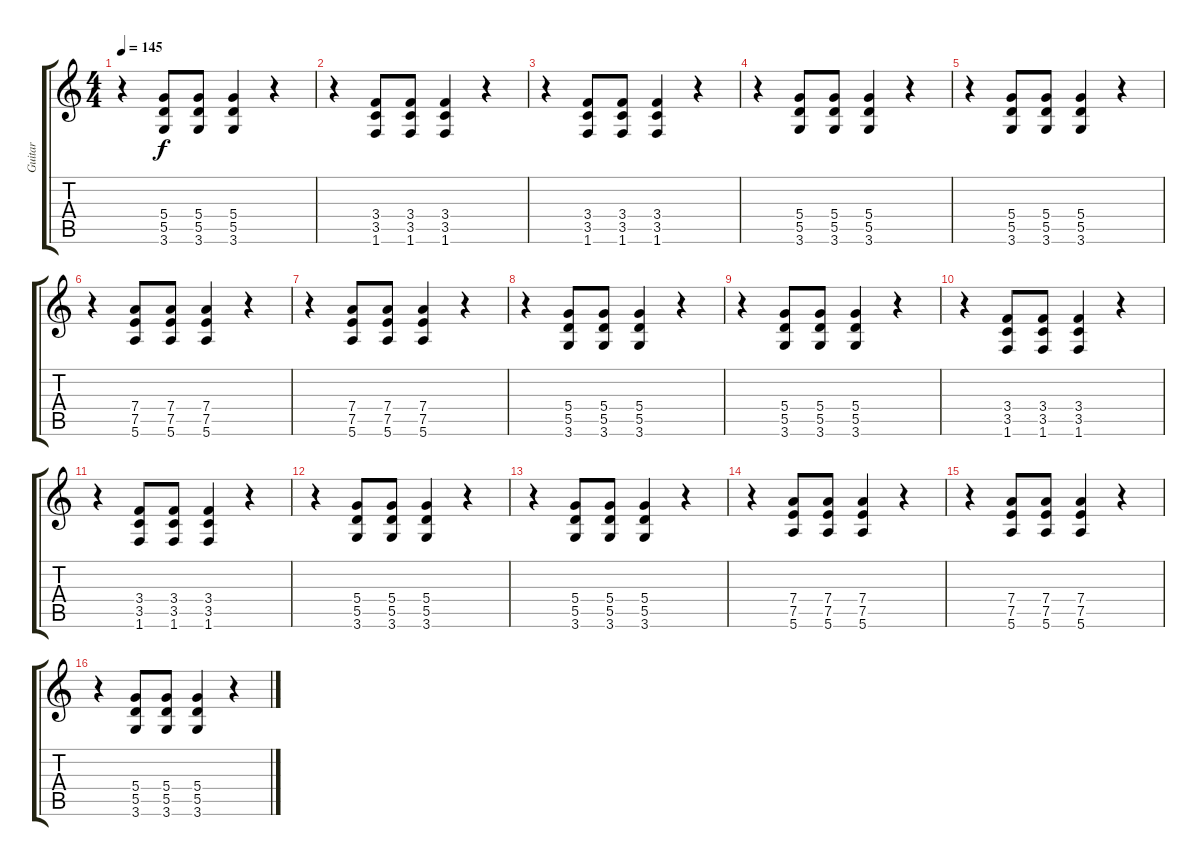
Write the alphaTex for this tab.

\track ("Guitar" "Guitar") {instrument overdrivenguitar}
\staff {score tabs}
\tuning (E4 B3 G3 D3 A2 E2) {hide}
\ts (4 4)
\tempo 145
\clef g2
\ks c
r.4{dy f} (5.4 5.5 3.6).8 (5.4 5.5 3.6).8 (5.4 5.5 3.6).4 r.4 |
r.4 (3.4 3.5 1.6).8 (3.4 3.5 1.6).8 (3.4 3.5 1.6).4 r.4 |
r.4 (3.4 3.5 1.6).8 (3.4 3.5 1.6).8 (3.4 3.5 1.6).4 r.4 |
r.4 (5.4 5.5 3.6).8 (5.4 5.5 3.6).8 (5.4 5.5 3.6).4 r.4 |
r.4 (5.4 5.5 3.6).8 (5.4 5.5 3.6).8 (5.4 5.5 3.6).4 r.4 |
r.4 (7.4 7.5 5.6).8 (7.4 7.5 5.6).8 (7.4 7.5 5.6).4 r.4 |
r.4 (7.4 7.5 5.6).8 (7.4 7.5 5.6).8 (7.4 7.5 5.6).4 r.4 |
r.4 (5.4 5.5 3.6).8 (5.4 5.5 3.6).8 (5.4 5.5 3.6).4 r.4 |
r.4 (5.4 5.5 3.6).8 (5.4 5.5 3.6).8 (5.4 5.5 3.6).4 r.4 |
r.4 (3.4 3.5 1.6).8 (3.4 3.5 1.6).8 (3.4 3.5 1.6).4 r.4 |
r.4 (3.4 3.5 1.6).8 (3.4 3.5 1.6).8 (3.4 3.5 1.6).4 r.4 |
r.4 (5.4 5.5 3.6).8 (5.4 5.5 3.6).8 (5.4 5.5 3.6).4 r.4 |
r.4 (5.4 5.5 3.6).8 (5.4 5.5 3.6).8 (5.4 5.5 3.6).4 r.4 |
r.4 (7.4 7.5 5.6).8 (7.4 7.5 5.6).8 (7.4 7.5 5.6).4 r.4 |
r.4 (7.4 7.5 5.6).8 (7.4 7.5 5.6).8 (7.4 7.5 5.6).4 r.4 |
r.4 (5.4 5.5 3.6).8 (5.4 5.5 3.6).8 (5.4 5.5 3.6).4 r.4
